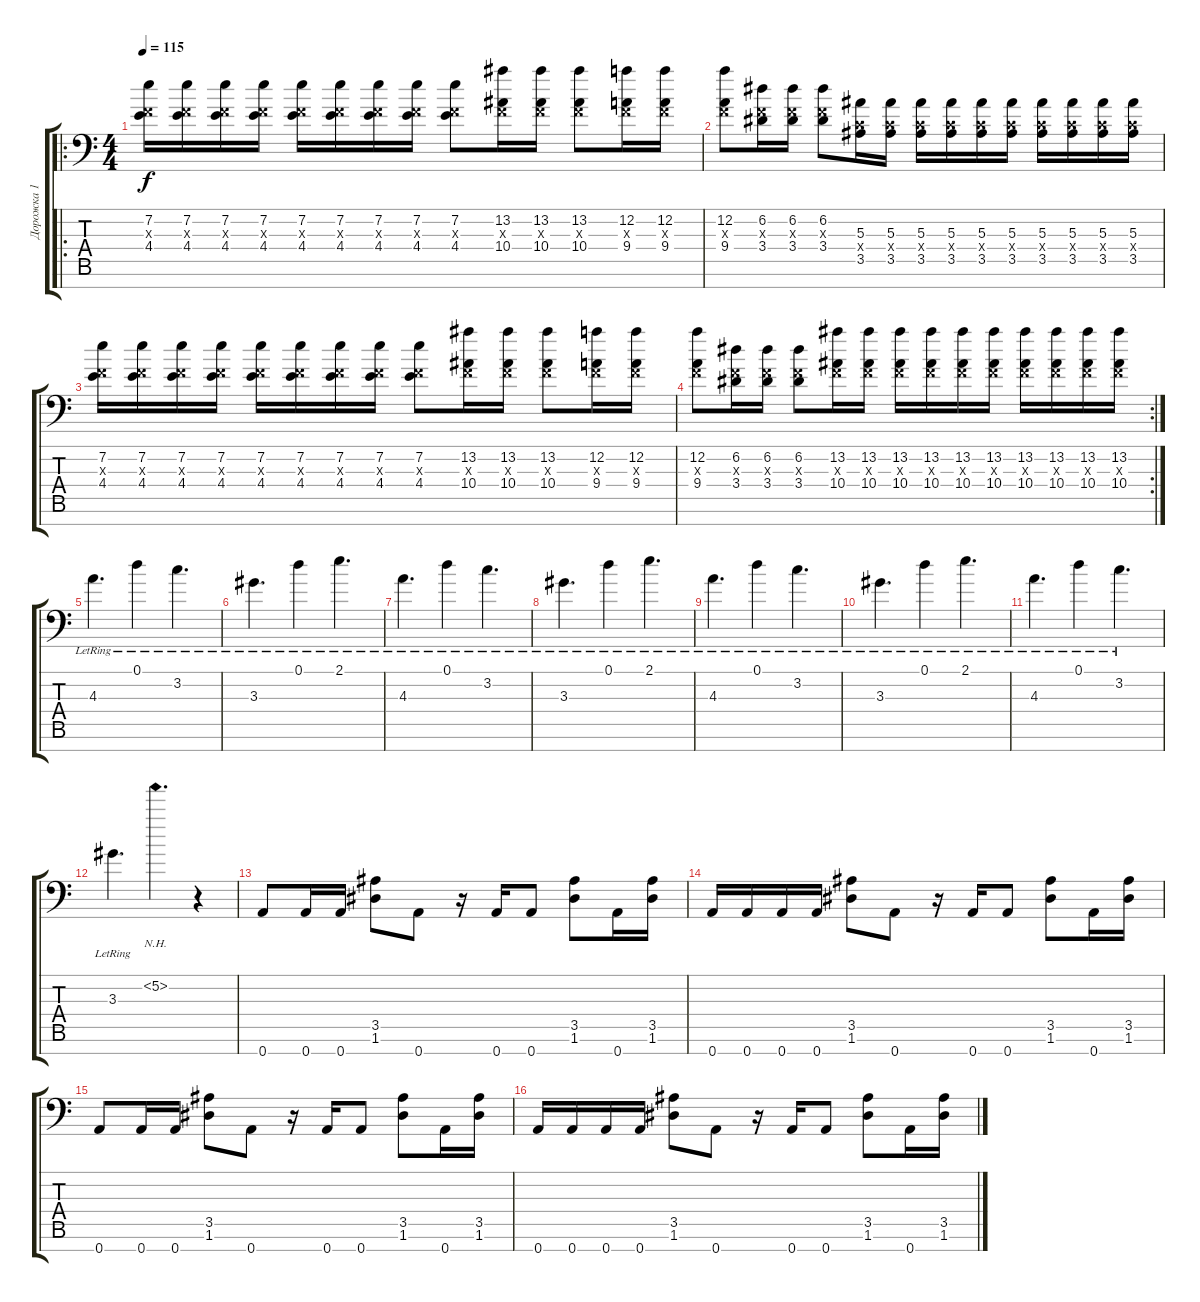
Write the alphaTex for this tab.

\track ("Дорожка 1" "Дорожка 1") {instrument overdrivenguitar}
\staff {score tabs}
\tuning (D4 A3 F3 C3 G2 D2 A1) {hide}
\ro
\ts (4 4)
\tempo 115
\clef f4
\ks c
(7.2 0.3{x} 4.4).16{dy f volume 9} (7.2 0.3{x} 4.4).16 (7.2 0.3{x} 4.4).16 (7.2 0.3{x} 4.4).16 (7.2 0.3{x} 4.4).16 (7.2 0.3{x} 4.4).16 (7.2 0.3{x} 4.4).16 (7.2 0.3{x} 4.4).16 (7.2 0.3{x} 4.4).8 (13.2 0.3{x} 10.4).16 (13.2 0.3{x} 10.4).16 (13.2 0.3{x} 10.4).8 (12.2 0.3{x} 9.4).16 (12.2 0.3{x} 9.4).16 |
(12.2 0.3{x} 9.4).8 (6.2 0.3{x} 3.4).16 (6.2 0.3{x} 3.4).16 (6.2 0.3{x} 3.4).8 (5.3 0.4{x} 3.5).16 (5.3 0.4{x} 3.5).16 (5.3 0.4{x} 3.5).16 (5.3 0.4{x} 3.5).16 (5.3 0.4{x} 3.5).16 (5.3 0.4{x} 3.5).16 (5.3 0.4{x} 3.5).16 (5.3 0.4{x} 3.5).16 (5.3 0.4{x} 3.5).16 (5.3 0.4{x} 3.5).16 |
(7.2 0.3{x} 4.4).16 (7.2 0.3{x} 4.4).16 (7.2 0.3{x} 4.4).16 (7.2 0.3{x} 4.4).16 (7.2 0.3{x} 4.4).16 (7.2 0.3{x} 4.4).16 (7.2 0.3{x} 4.4).16 (7.2 0.3{x} 4.4).16 (7.2 0.3{x} 4.4).8 (13.2 0.3{x} 10.4).16 (13.2 0.3{x} 10.4).16 (13.2 0.3{x} 10.4).8 (12.2 0.3{x} 9.4).16 (12.2 0.3{x} 9.4).16 |
\rc 2
(12.2 0.3{x} 9.4).8 (6.2 0.3{x} 3.4).16 (6.2 0.3{x} 3.4).16 (6.2 0.3{x} 3.4).8 (13.2 0.3{x} 10.4).16 (13.2 0.3{x} 10.4).16 (13.2 0.3{x} 10.4).16 (13.2 0.3{x} 10.4).16 (13.2 0.3{x} 10.4).16 (13.2 0.3{x} 10.4).16 (13.2 0.3{x} 10.4).16 (13.2 0.3{x} 10.4).16 (13.2 0.3{x} 10.4).16 (13.2 0.3{x} 10.4).16 |
4.3{lr}.4{d instrument electricguitarclean} 0.1{lr}.4 3.2{lr}.4{d} |
3.3{lr}.4{d} 0.1{lr}.4 2.1{lr}.4{d} |
4.3{lr}.4{d instrument electricguitarclean} 0.1{lr}.4 3.2{lr}.4{d} |
3.3{lr}.4{d} 0.1{lr}.4 2.1{lr}.4{d} |
4.3{lr}.4{d instrument electricguitarclean} 0.1{lr}.4 3.2{lr}.4{d} |
3.3{lr}.4{d} 0.1{lr}.4 2.1{lr}.4{d} |
4.3{lr}.4{d instrument electricguitarclean} 0.1{lr}.4 3.2{lr}.4{d} |
3.3{lr}.4{d} 5.2{nh}.4{d} r.4 |
0.7.8{volume 16 instrument overdrivenguitar} 0.7.16 0.7.16 (3.5 1.6).8 0.7.8 r.16 0.7.16 0.7.8 (3.5 1.6).8 0.7.16 (3.5 1.6).16 |
0.7.16 0.7.16 0.7.16 0.7.16 (3.5 1.6).8 0.7.8 r.16 0.7.16 0.7.8 (3.5 1.6).8 0.7.16 (3.5 1.6).16 |
0.7.8 0.7.16 0.7.16 (3.5 1.6).8 0.7.8 r.16 0.7.16 0.7.8 (3.5 1.6).8 0.7.16 (3.5 1.6).16 |
0.7.16 0.7.16 0.7.16 0.7.16 (3.5 1.6).8 0.7.8 r.16 0.7.16 0.7.8 (3.5 1.6).8 0.7.16 (3.5 1.6).16
